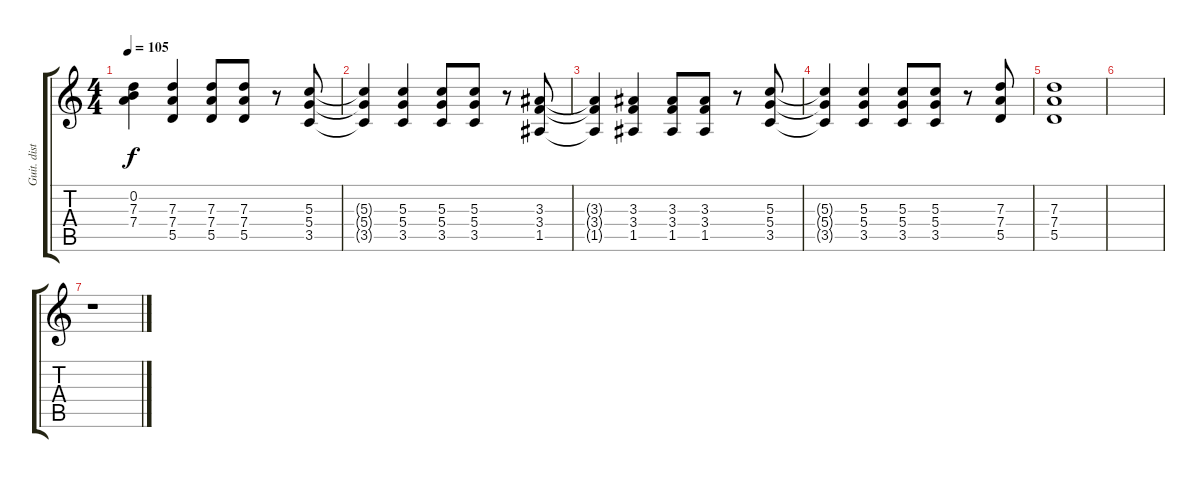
\track ("Guit. dist." "Guit. dist") {instrument distortionguitar}
\staff {score tabs}
\tuning (E4 B3 G3 D3 A2 E2) {hide}
\ts (4 4)
\tempo 105
\clef g2
\ks c
(0.2 7.3{t} 7.4{t}).4{dy f} (7.3 7.4 5.5).4 (7.3 7.4 5.5).8 (7.3 7.4 5.5).8 r.8 (5.3 5.4 3.5).8 |
(5.3{t} 5.4{t} 3.5{t}).4 (5.3 5.4 3.5).4 (5.3 5.4 3.5).8 (5.3 5.4 3.5).8 r.8 (3.3 3.4 1.5).8 |
(3.3{t} 3.4{t} 1.5{t}).4 (3.3 3.4 1.5).4 (3.3 3.4 1.5).8 (3.3 3.4 1.5).8 r.8 (5.3 5.4 3.5).8 |
(5.3{t} 5.4{t} 3.5{t}).4 (5.3 5.4 3.5).4 (5.3 5.4 3.5).8 (5.3 5.4 3.5).8 r.8 (7.3 7.4 5.5).8 |
(7.3 7.4 5.5).1 |
|
r.1
